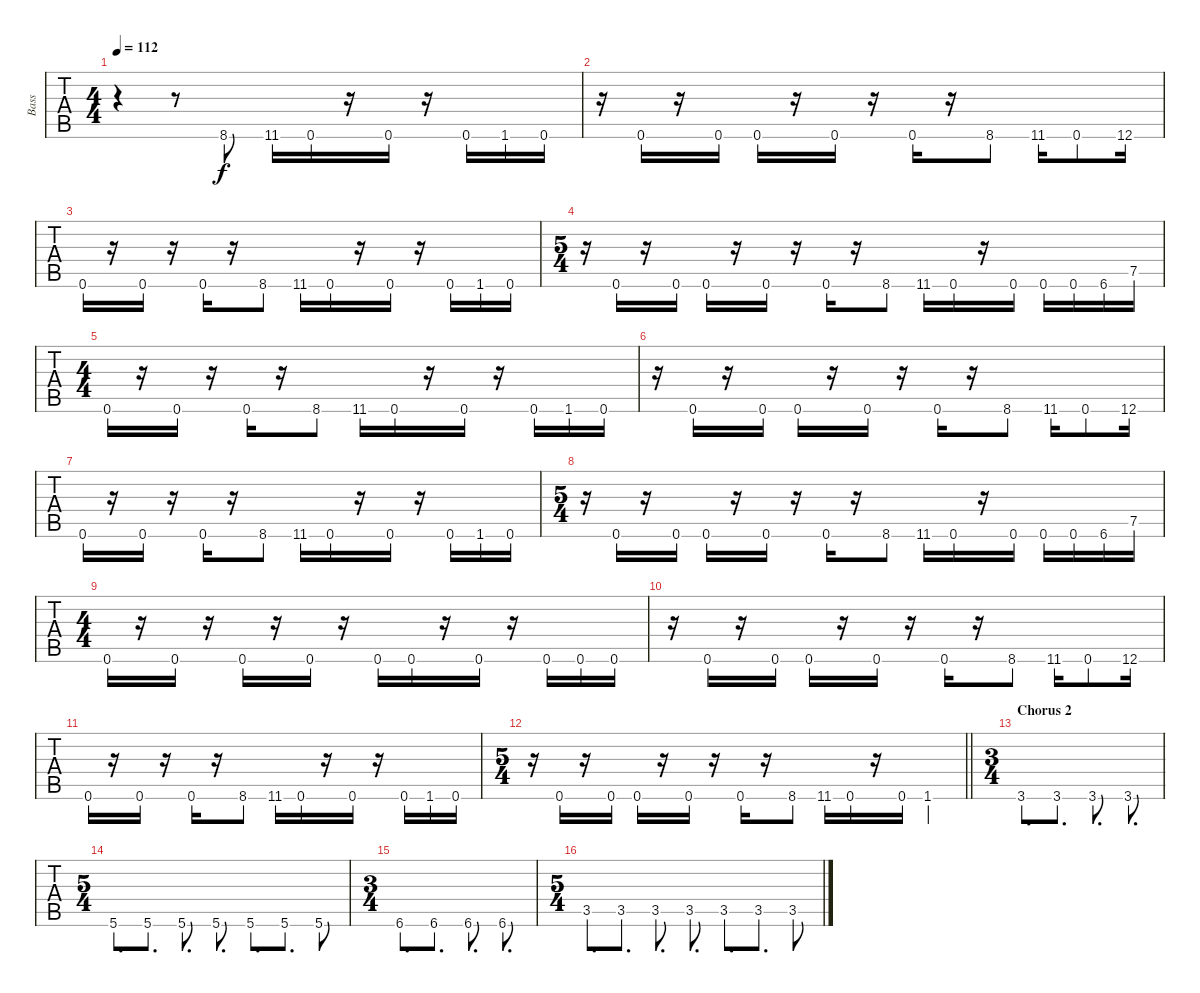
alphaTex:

\track ("Bass" "Bass") {instrument electricbasspick}
\staff {tabs}
\tuning (B2 Gb2 D2 A1 E1 B0) {hide}
\ts (4 4)
\tempo 112
\clef f4
\ks c
r.4{dy f} r.8 8.6.8 11.6.16 0.6.16 r.16 0.6.16 r.16 0.6.16 1.6.16 0.6.16 |
r.16 0.6.16 r.16 0.6.16 0.6.16 r.16 0.6.16 r.16 0.6.16 r.16 8.6.8 11.6.16 0.6.8 12.6.16 |
0.6.16 r.16 0.6.16 r.16 0.6.16 r.16 8.6.8 11.6.16 0.6.16 r.16 0.6.16 r.16 0.6.16 1.6.16 0.6.16 |
\ts (5 4)
r.16 0.6.16 r.16 0.6.16 0.6.16 r.16 0.6.16 r.16 0.6.16 r.16 8.6.8 11.6.16 0.6.16 r.16 0.6.16 0.6.16 0.6.16 6.6.16 7.5.16 |
\ts (4 4)
0.6.16 r.16 0.6.16 r.16 0.6.16 r.16 8.6.8 11.6.16 0.6.16 r.16 0.6.16 r.16 0.6.16 1.6.16 0.6.16 |
r.16 0.6.16 r.16 0.6.16 0.6.16 r.16 0.6.16 r.16 0.6.16 r.16 8.6.8 11.6.16 0.6.8 12.6.16 |
0.6.16 r.16 0.6.16 r.16 0.6.16 r.16 8.6.8 11.6.16 0.6.16 r.16 0.6.16 r.16 0.6.16 1.6.16 0.6.16 |
\ts (5 4)
r.16 0.6.16 r.16 0.6.16 0.6.16 r.16 0.6.16 r.16 0.6.16 r.16 8.6.8 11.6.16 0.6.16 r.16 0.6.16 0.6.16 0.6.16 6.6.16 7.5.16 |
\ts (4 4)
0.6.16 r.16 0.6.16 r.16 0.6.16 r.16 0.6.16 r.16 0.6.16 0.6.16 r.16 0.6.16 r.16 0.6.16 0.6.16 0.6.16 |
r.16 0.6.16 r.16 0.6.16 0.6.16 r.16 0.6.16 r.16 0.6.16 r.16 8.6.8 11.6.16 0.6.8 12.6.16 |
0.6.16 r.16 0.6.16 r.16 0.6.16 r.16 8.6.8 11.6.16 0.6.16 r.16 0.6.16 r.16 0.6.16 1.6.16 0.6.16 |
\ts (5 4)
\barLineRight lightlight
r.16 0.6.16 r.16 0.6.16 0.6.16 r.16 0.6.16 r.16 0.6.16 r.16 8.6.8 11.6.16 0.6.16 r.16 0.6.16 1.6.4 |
\ts (3 4)
\section ("" "Chorus 2")
3.6.8{d} 3.6.8{d} 3.6.8{d} 3.6.8{d} |
\ts (5 4)
5.6.8{d} 5.6.8{d} 5.6.8{d} 5.6.8{d} 5.6.8{d} 5.6.8{d} 5.6.8 |
\ts (3 4)
6.6.8{d} 6.6.8{d} 6.6.8{d} 6.6.8{d} |
\ts (5 4)
3.5.8{d} 3.5.8{d} 3.5.8{d} 3.5.8{d} 3.5.8{d} 3.5.8{d} 3.5.8
